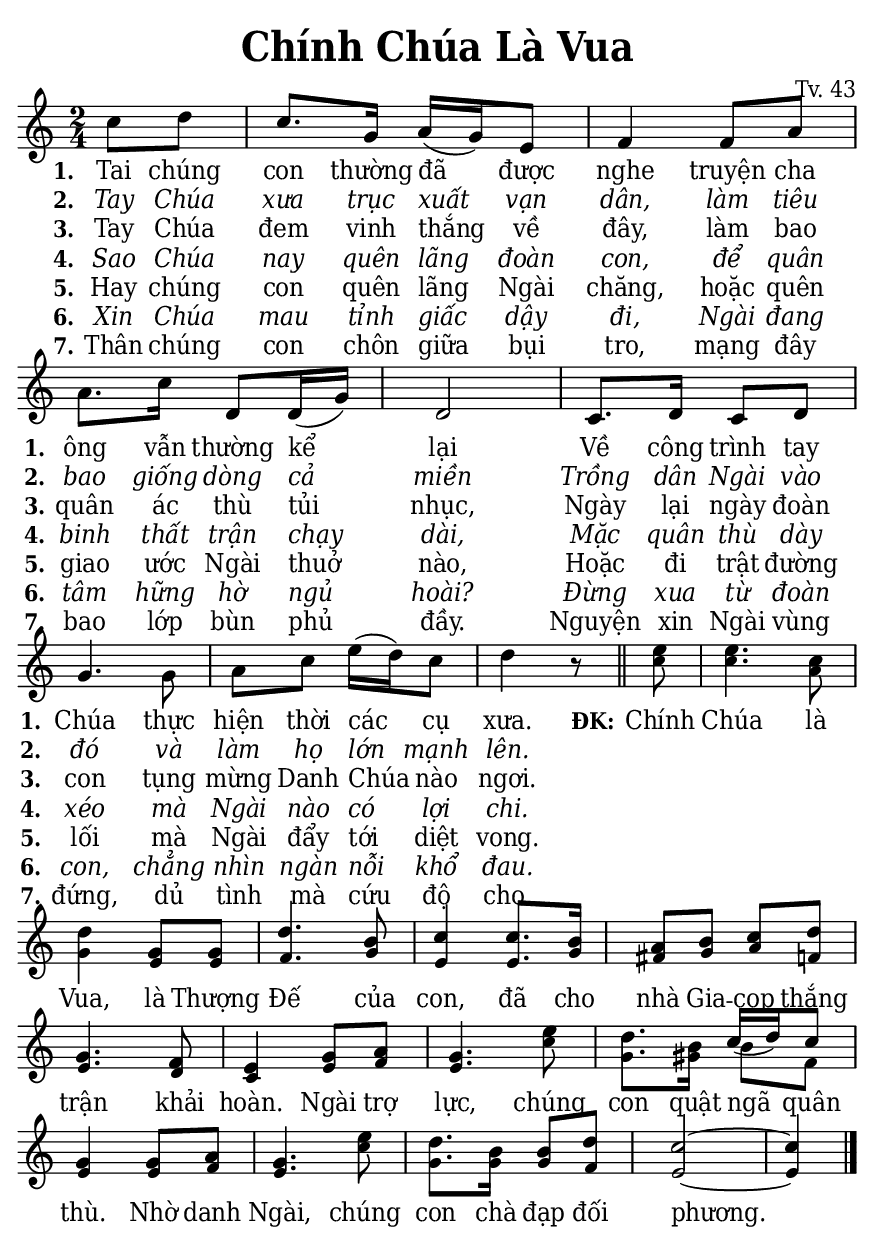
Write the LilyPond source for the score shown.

% Cài đặt chung\
\version "2.22.1"
\include "english.ly"

\header {
  title = \markup { \fontsize #1 "Chính Chúa Là Vua" }
  composer = "Tv. 43"
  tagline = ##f
}

% mã nguồn cho những chức năng chưa hỗ trợ trong phiên bản lilypond hiện tại
% cung cấp bởi cộng đồng lilypond khi gửi email đến lilypond-user@gnu.org
% Đổi kích thước nốt cho bè phụ
notBePhu =
#(define-music-function (font-size music) (number? ly:music?)
   (for-some-music
     (lambda (m)
       (if (music-is-of-type? m 'rhythmic-event)
           (begin
             (set! (ly:music-property m 'tweaks)
                   (cons `(font-size . ,font-size)
                         (ly:music-property m 'tweaks)))
             #t)
           #f))
     music)
   music)

% in số phiên khúc trên mỗi dòng
#(define (add-grob-definition grob-name grob-entry)
     (set! all-grob-descriptions
           (cons ((@@ (lily) completize-grob-entry)
                  (cons grob-name grob-entry))
                 all-grob-descriptions)))

#(add-grob-definition
    'StanzaNumberSpanner
    `((direction . ,LEFT)
      (font-series . bold)
      (padding . 1.0)
      (side-axis . ,X)
      (stencil . ,ly:text-interface::print)
      (X-offset . ,ly:side-position-interface::x-aligned-side)
      (Y-extent . ,grob::always-Y-extent-from-stencil)
      (meta . ((class . Spanner)
               (interfaces . (font-interface
                              side-position-interface
                              stanza-number-interface
                              text-interface))))))

\layout {
    \context {
      \Global
      \grobdescriptions #all-grob-descriptions
    }
    \context {
      \Score
      \remove Stanza_number_align_engraver
      \consists
        #(lambda (context)
           (let ((texts '())
                 (syllables '()))
             (make-engraver
              (acknowledgers
               ((stanza-number-interface engraver grob source-engraver)
                  (set! texts (cons grob texts)))
               ((lyric-syllable-interface engraver grob source-engraver)
                  (set! syllables (cons grob syllables))))
              ((stop-translation-timestep engraver)
                 (for-each
                  (lambda (text)
                    (for-each
                     (lambda (syllable)
                       (ly:pointer-group-interface::add-grob
                        text
                        'side-support-elements
                        syllable))
                     syllables))
                  texts)
                 (set! syllables '())))))
    }
    \context {
      \Lyrics
      \remove Stanza_number_engraver
      \consists
        #(lambda (context)
           (let ((text #f)
                 (last-stanza #f))
             (make-engraver
              ((process-music engraver)
                 (let ((stanza (ly:context-property context 'stanza #f)))
                   (if (and stanza (not (equal? stanza last-stanza)))
                       (let ((column (ly:context-property context
'currentCommandColumn)))
                         (set! last-stanza stanza)
                         (if text
                             (ly:spanner-set-bound! text RIGHT column))
                         (set! text (ly:engraver-make-grob engraver
'StanzaNumberSpanner '()))
                         (ly:grob-set-property! text 'text stanza)
                         (ly:spanner-set-bound! text LEFT column)))))
              ((finalize engraver)
                 (if text
                     (let ((column (ly:context-property context
'currentCommandColumn)))
                       (ly:spanner-set-bound! text RIGHT column)))))))
      \override StanzaNumberSpanner.horizon-padding = 10000
    }
}

stanzaReminderOff =
  \temporary \override StanzaNumberSpanner.after-line-breaking =
     #(lambda (grob)
        ;; Can be replaced with (not (first-broken-spanner? grob)) in 2.23.
        (if (let ((siblings (ly:spanner-broken-into (ly:grob-original grob))))
              (and (pair? siblings)
                   (not (eq? grob (car siblings)))))
            (ly:grob-suicide! grob)))

stanzaReminderOn = \undo \stanzaReminderOff
% kết thúc mã nguồn

% Nhạc phiên khúc
nhacPhienKhucSop = \relative c'' {
  \partial 4 c8 d |
  c8. g16 a (g) e8 |
  f4 f8 a |
  a8. c16 d,8 d16 (g) |
  d2 |
  c8. d16 c8 d |
  g4. \once \stemDown g8 |
  a8 c e16 (d) c8 |
  d4 r8 \bar "||"
  
  e8 |
  e4. c8 |
  d4 g,8 g |
  d'4. b8 |
  c4 c8. b16 |
  a8 b c d |
  g,4. f8 |
  e4 g8 a |
  g4. e'8 |
  d8. b16 c _(d) c8 |
  g4 g8 a |
  g4. e'8 |
  d8. b16 b8 d |
  c2 ~ |
  c4 \bar "|."
}

nhacPhienKhucAlto = \relative c'' {
  r4 |
  R2*7
  r4.
  
  c8 |
  c4. a8 |
  g4 e8 e |
  f4. g8 |
  e4 e8. g16 |
  fs8 g a f! |
  e4. d8 |
  c4 e8 f |
  e4. c'8 |
  g8. gs16 b8 [f] |
  e4 e8 f |
  e4. c'8 |
  g8. g16 g8 f |
  e2 ~ |
  e4
}

% Lời phiên khúc
loiPhienKhucSop = \lyrics {
  <<
    {
      \set stanza = "1."
      Tai chúng con thường đã được nghe
      truyện cha ông vẫn thường kể lại
      Về công trình tay Chúa thực hiện
      thời các cụ xưa.
    }
    \new Lyrics {
	    \set associatedVoice = "beSop"
	    \set stanza = "2."
      \override Lyrics.LyricText.font-shape = #'italic
	    Tay Chúa xưa trục xuất vạn dân,
	    làm tiêu bao giống dòng cả miền
	    Trồng dân Ngài vào đó
	    và làm họ lớn mạnh lên.
    }
    \new Lyrics {
	    \set associatedVoice = "beSop"
	    \set stanza = "3."
	    Tay Chúa đem vinh thắng về đây,
	    làm bao quân ác thù tủi nhục,
	    Ngày lại ngày đoàn con tụng mừng Danh Chúa nào ngơi.
    }
    \new Lyrics {
	    \set associatedVoice = "beSop"
	    \set stanza = "4."
      \override Lyrics.LyricText.font-shape = #'italic
	    Sao Chúa nay quên lãng đoàn con,
	    để quân binh thất trận chạy dài,
	    Mặc quân thù dày xéo
	    mà Ngài nào có lợi chi.
    }
    \new Lyrics {
	    \set associatedVoice = "beSop"
	    \set stanza = "5."
	    Hay chúng con quên lãng Ngài chăng,
	    hoặc quên giao ước Ngài thuở nào,
	    Hoặc đi trật đường lối
	    mà Ngài đẩy tới diệt vong.
    }
    \new Lyrics {
	    \set associatedVoice = "beSop"
	    \set stanza = "6."
      \override Lyrics.LyricText.font-shape = #'italic
	    Xin Chúa mau tỉnh giấc dậy đi,
	    Ngài đang tâm hững hờ ngủ hoài?
	    Đừng xua từ đoàn con,
	    chẳng nhìn ngàn nỗi khổ đau.
    }
    \new Lyrics {
	    \set associatedVoice = "beSop"
	    \set stanza = "7."
	    Thân chúng con chôn giữa bụi tro,
	    mạng đây bao lớp bùn phủ đầy.
	    Nguyện xin Ngài vùng đứng,
	    dủ tình mà cứu độ cho.
    }
  >>
  \stanzaReminderOff
  \set stanza = "ĐK:"
  Chính Chúa là Vua,
  là Thượng Đế của con,
  đã cho nhà Gia -- cop thắng trận khải hoàn.
  Ngài trợ lực, chúng con quật ngã quân thù.
  Nhờ danh Ngài, chúng con chà đạp đối phương.
}

% Dàn trang
\paper {
  #(set-paper-size "a5")
  top-margin = 3\mm
  bottom-margin = 3\mm
  left-margin = 3\mm
  right-margin = 3\mm
  indent = #0
  #(define fonts
	 (make-pango-font-tree "Deja Vu Serif Condensed"
	 		       "Deja Vu Serif Condensed"
			       "Deja Vu Serif Condensed"
			       (/ 20 20)))
  print-page-number = ##f
  page-count = 1
}

TongNhip = {
  \key c \major \time 2/4
  \set Timing.beamExceptions = #'()
  \set Timing.baseMoment = #(ly:make-moment 1/4)
}

\score {
  \new ChoirStaff <<
    \new Staff \with {
        \consists "Merge_rests_engraver"
        printPartCombineTexts = ##f
      }
      <<
      \new Voice \TongNhip \partCombine 
        \nhacPhienKhucSop
        \notBePhu -1 { \nhacPhienKhucAlto }
      \new NullVoice = beSop \nhacPhienKhucSop
      \new Lyrics \lyricsto beSop \loiPhienKhucSop
      >>
  >>
  \layout {
    \override Lyrics.LyricSpace.minimum-distance = #0.5
    \override Score.BarNumber.break-visibility = ##(#f #f #f)
    \override Score.SpacingSpanner.uniform-stretching = ##t
  } 
}
